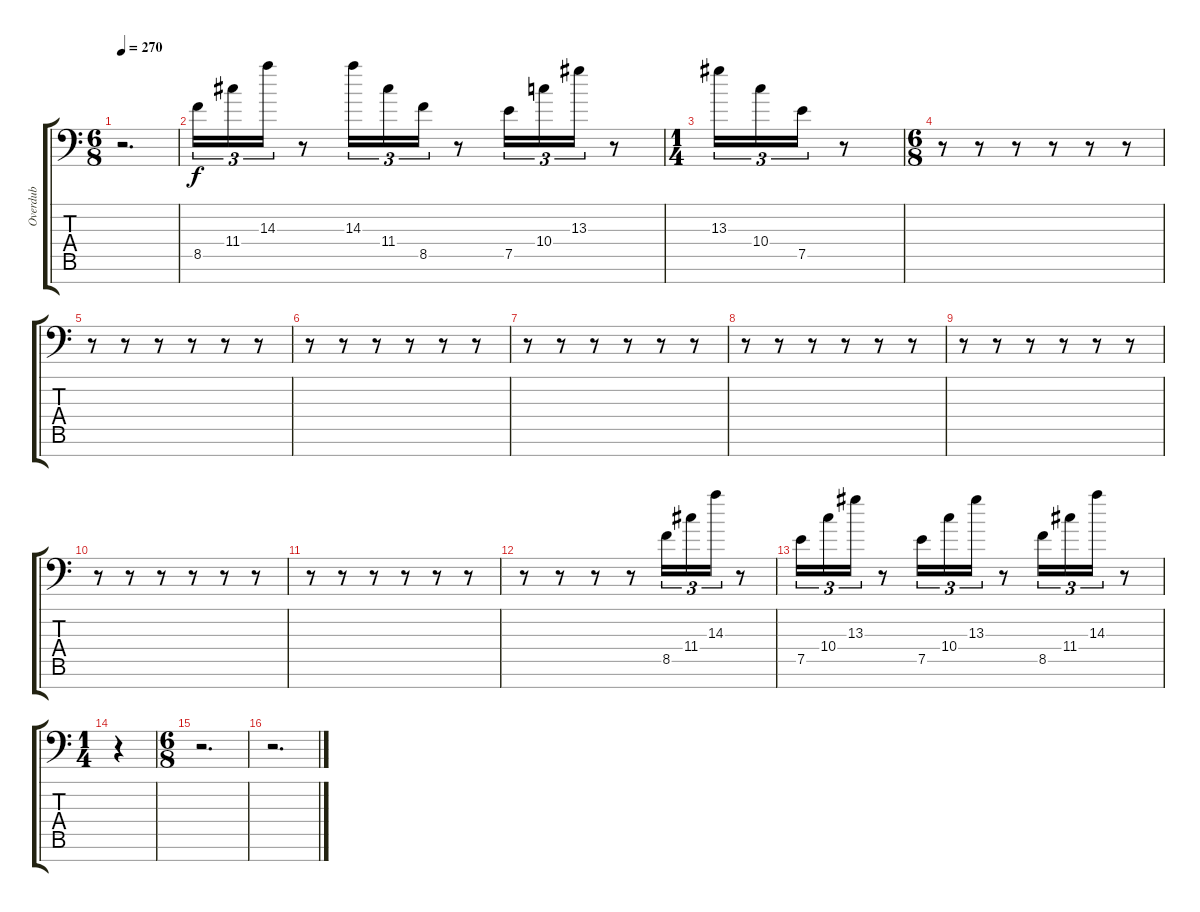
\track ("Overdub" "Overdub") {instrument distortionguitar}
\staff {score tabs}
\tuning (E4 B3 G3 D3 A2 E2 A1) {hide}
\ts (6 8)
\tempo 270
\clef f4
\ks c
r.2{d dy f} |
8.5.16{tu (3 2) balance 0} 11.4.16{tu (3 2)} 14.3.16{tu (3 2)} r.8 14.3.16{tu (3 2)} 11.4.16{tu (3 2)} 8.5.16{tu (3 2)} r.8 7.5.16{tu (3 2)} 10.4.16{tu (3 2)} 13.3.16{tu (3 2)} r.8 |
\ts (1 4)
13.3.16{tu (3 2)} 10.4.16{tu (3 2)} 7.5.16{tu (3 2)} r.8 |
\ts (6 8)
r.8 r.8 r.8 r.8 r.8 r.8 |
r.8 r.8 r.8 r.8 r.8 r.8 |
r.8 r.8 r.8 r.8 r.8 r.8 |
r.8 r.8 r.8 r.8 r.8 r.8 |
r.8 r.8 r.8 r.8 r.8 r.8 |
r.8 r.8 r.8 r.8 r.8 r.8 |
r.8 r.8 r.8 r.8 r.8 r.8 |
r.8 r.8 r.8 r.8 r.8 r.8 |
r.8 r.8 r.8 r.8 8.5.16{tu (3 2)} 11.4.16{tu (3 2)} 14.3.16{tu (3 2)} r.8 |
7.5.16{tu (3 2)} 10.4.16{tu (3 2)} 13.3.16{tu (3 2)} r.8 7.5.16{tu (3 2)} 10.4.16{tu (3 2)} 13.3.16{tu (3 2)} r.8 8.5.16{tu (3 2)} 11.4.16{tu (3 2)} 14.3.16{tu (3 2)} r.8 |
\ts (1 4)
r.4 |
\ts (6 8)
r.2{d} |
r.2{d}
